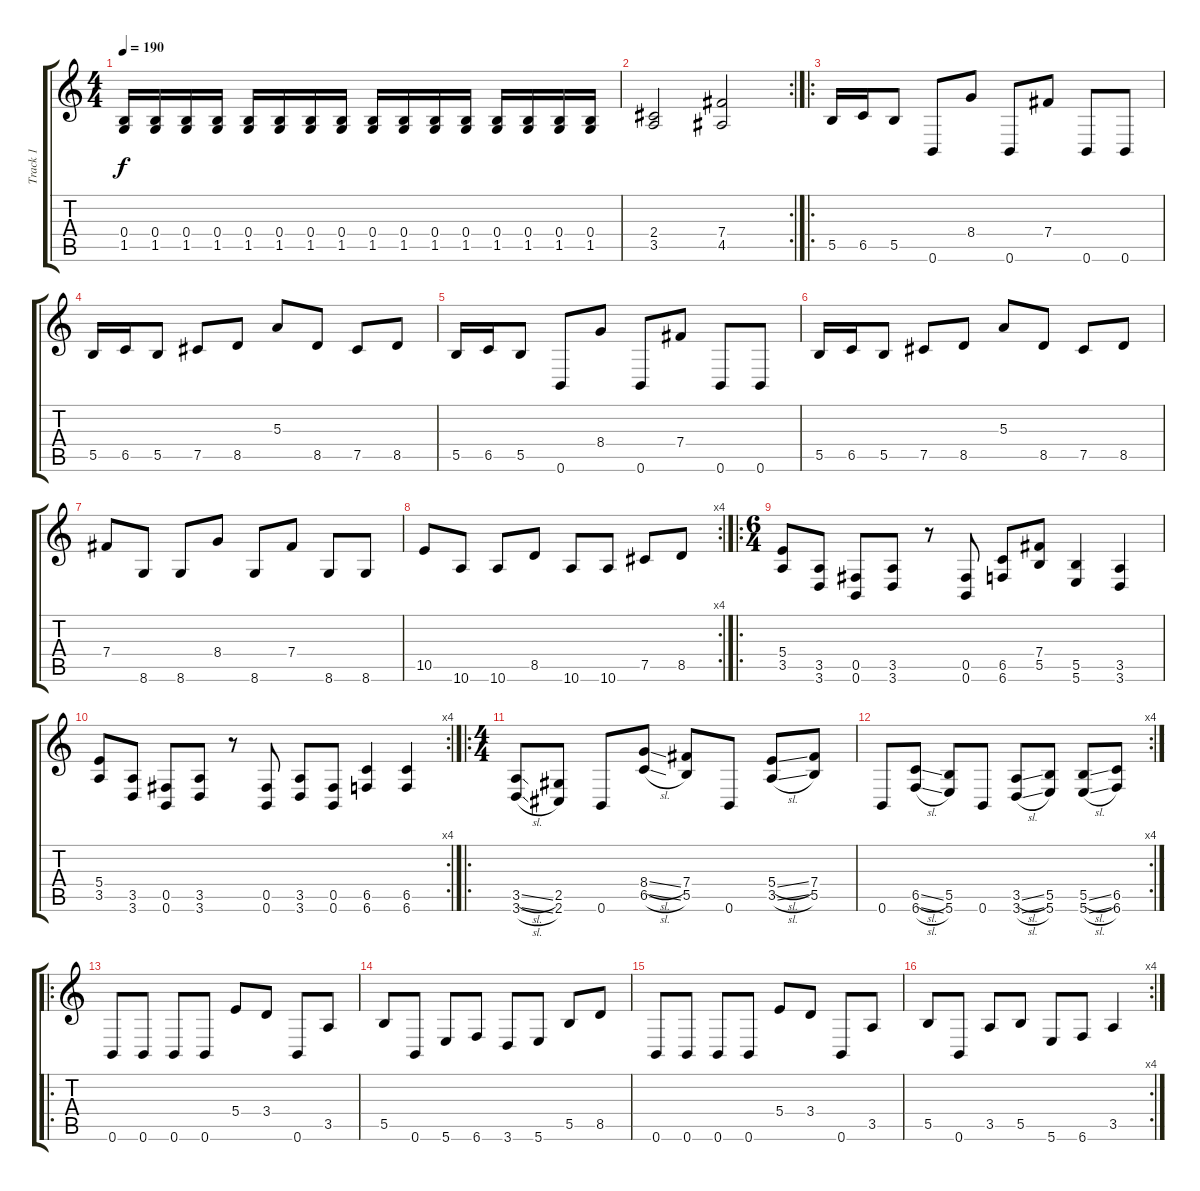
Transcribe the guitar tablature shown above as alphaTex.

\track ("Track 1" "Track 1") {instrument distortionguitar}
\staff {score tabs}
\tuning (Db4 Ab3 E3 B2 Gb2 B1) {hide}
\ts (4 4)
\tempo 190
\clef g2
\ks c
(0.4 1.5).16{dy f} (0.4 1.5).16 (0.4 1.5).16 (0.4 1.5).16 (0.4 1.5).16 (0.4 1.5).16 (0.4 1.5).16 (0.4 1.5).16 (0.4 1.5).16 (0.4 1.5).16 (0.4 1.5).16 (0.4 1.5).16 (0.4 1.5).16 (0.4 1.5).16 (0.4 1.5).16 (0.4 1.5).16 |
\rc 2
(2.4 3.5).2 (7.4 4.5).2 |
\ro
5.5.16 6.5.16 5.5.8 0.6.8 8.4.8 0.6.8 7.4.8 0.6.8 0.6.8 |
5.5.16 6.5.16 5.5.8 7.5.8 8.5.8 5.3.8 8.5.8 7.5.8 8.5.8 |
5.5.16 6.5.16 5.5.8 0.6.8 8.4.8 0.6.8 7.4.8 0.6.8 0.6.8 |
5.5.16 6.5.16 5.5.8 7.5.8 8.5.8 5.3.8 8.5.8 7.5.8 8.5.8 |
7.4.8 8.6.8 8.6.8 8.4.8 8.6.8 7.4.8 8.6.8 8.6.8 |
\rc 4
10.5.8 10.6.8 10.6.8 8.5.8 10.6.8 10.6.8 7.5.8 8.5.8 |
\ro
\ts (6 4)
(5.4 3.5).8 (3.5 3.6).8 (0.5 0.6).8 (3.5 3.6).8 r.8 (0.5 0.6).8 (6.5 6.6).8 (7.4 5.5).8 (5.5 5.6).4 (3.5 3.6).4 |
\rc 4
(5.4 3.5).8 (3.5 3.6).8 (0.5 0.6).8 (3.5 3.6).8 r.8 (0.5 0.6).8 (3.5 3.6).8 (0.5 0.6).8 (6.5 6.6).4 (6.5 6.6).4 |
\ro
\ts (4 4)
(3.5{sl} 3.6{sl}).8 (2.5 2.6).8 0.6.8 (8.4{sl} 6.5{sl}).8 (7.4 5.5).8 0.6.8 (5.4{sl} 3.5{sl}).8 (7.4 5.5).8 |
\rc 4
0.6.8 (6.5{sl} 6.6{sl}).8 (5.5 5.6).8 0.6.8 (3.5{sl} 3.6{sl}).8 (5.5 5.6).8 (5.5{sl} 5.6{sl}).8 (6.5 6.6).8 |
\ro
0.6.8 0.6.8 0.6.8 0.6.8 5.4.8 3.4.8 0.6.8 3.5.8 |
5.5.8 0.6.8 5.6.8 6.6.8 3.6.8 5.6.8 5.5.8 8.5.8 |
0.6.8 0.6.8 0.6.8 0.6.8 5.4.8 3.4.8 0.6.8 3.5.8 |
\rc 4
5.5.8 0.6.8 3.5.8 5.5.8 5.6.8 6.6.8 3.5.4
